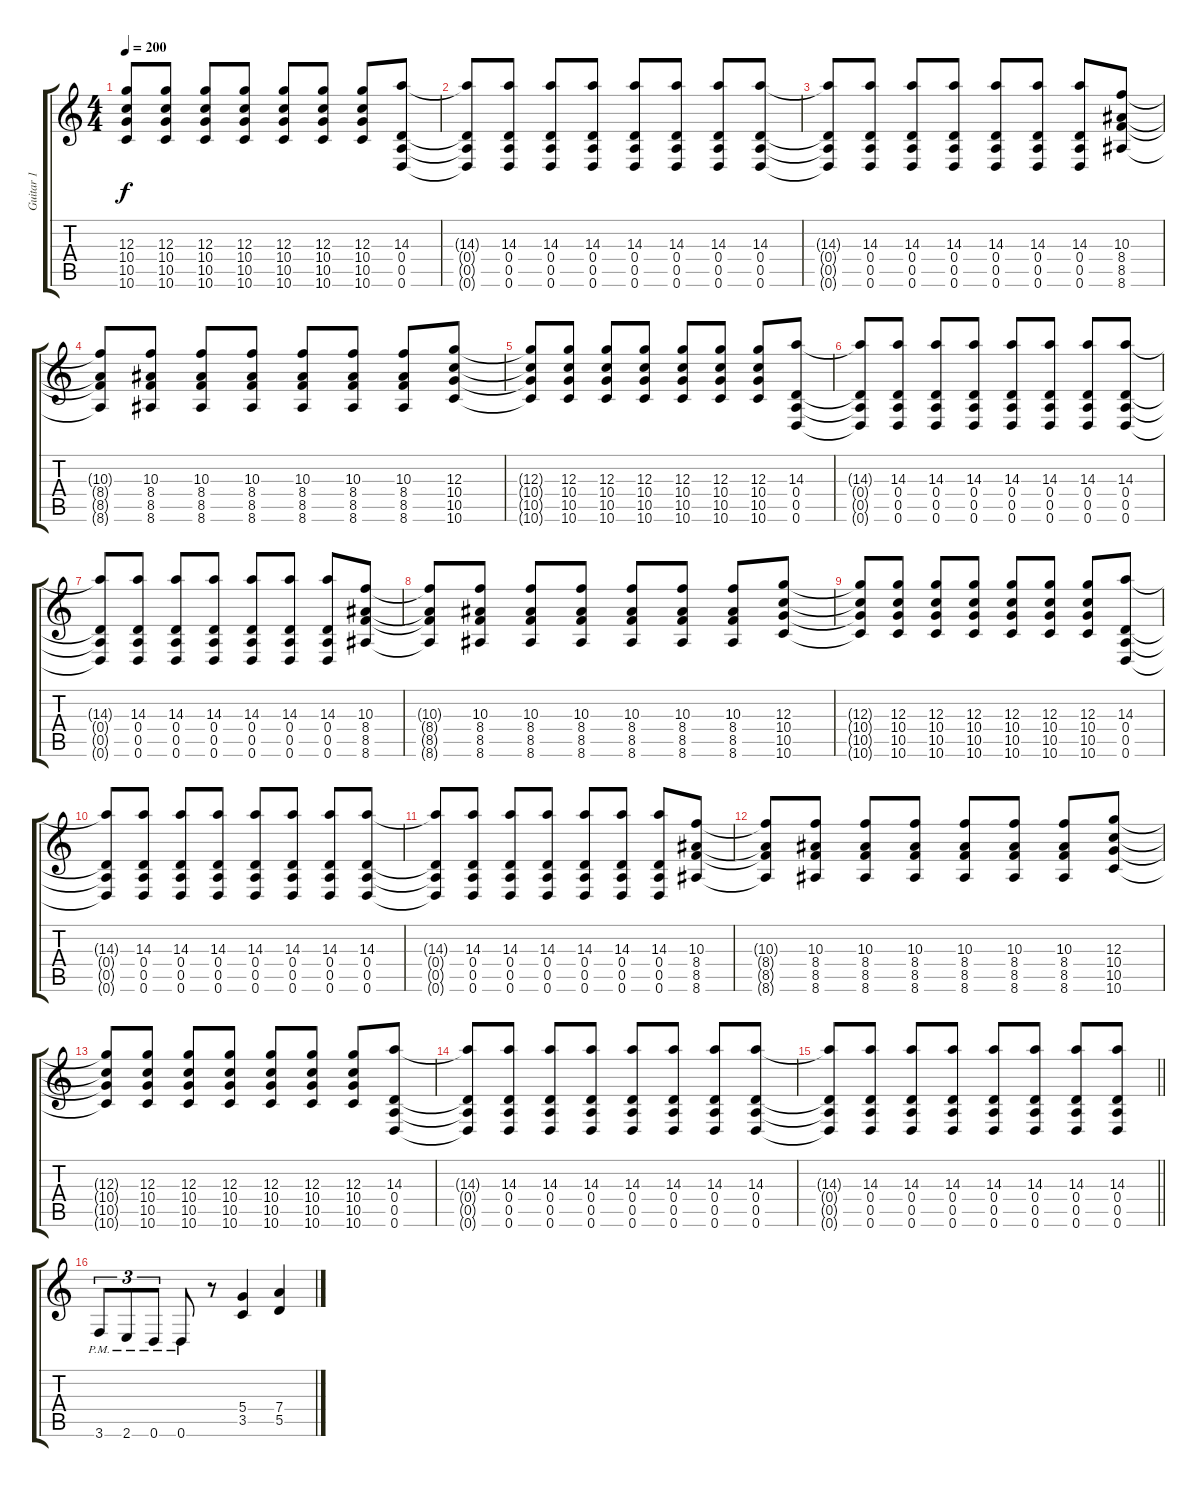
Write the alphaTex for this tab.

\track ("Guitar 1" "Guitar 1") {instrument distortionguitar}
\staff {score tabs}
\tuning (E4 B3 G3 D3 A2 D2) {hide}
\ts (4 4)
\tempo 200
\clef g2
\ks c
(12.3{t} 10.4{t} 10.5{t} 10.6{t}).8{dy f} (12.3 10.4 10.5 10.6).8 (12.3 10.4 10.5 10.6).8 (12.3 10.4 10.5 10.6).8 (12.3 10.4 10.5 10.6).8 (12.3 10.4 10.5 10.6).8 (12.3 10.4 10.5 10.6).8 (14.3 0.4 0.5 0.6).8 |
(14.3{t} 0.4{t} 0.5{t} 0.6{t}).8 (14.3 0.4 0.5 0.6).8 (14.3 0.4 0.5 0.6).8 (14.3 0.4 0.5 0.6).8 (14.3 0.4 0.5 0.6).8 (14.3 0.4 0.5 0.6).8 (14.3 0.4 0.5 0.6).8 (14.3 0.4 0.5 0.6).8 |
(14.3{t} 0.4{t} 0.5{t} 0.6{t}).8 (14.3 0.4 0.5 0.6).8 (14.3 0.4 0.5 0.6).8 (14.3 0.4 0.5 0.6).8 (14.3 0.4 0.5 0.6).8 (14.3 0.4 0.5 0.6).8 (14.3 0.4 0.5 0.6).8 (10.3 8.4 8.5 8.6).8 |
(10.3{t} 8.4{t} 8.5{t} 8.6{t}).8 (10.3 8.4 8.5 8.6).8 (10.3 8.4 8.5 8.6).8 (10.3 8.4 8.5 8.6).8 (10.3 8.4 8.5 8.6).8 (10.3 8.4 8.5 8.6).8 (10.3 8.4 8.5 8.6).8 (12.3 10.4 10.5 10.6).8 |
(12.3{t} 10.4{t} 10.5{t} 10.6{t}).8 (12.3 10.4 10.5 10.6).8 (12.3 10.4 10.5 10.6).8 (12.3 10.4 10.5 10.6).8 (12.3 10.4 10.5 10.6).8 (12.3 10.4 10.5 10.6).8 (12.3 10.4 10.5 10.6).8 (14.3 0.4 0.5 0.6).8 |
(14.3{t} 0.4{t} 0.5{t} 0.6{t}).8 (14.3 0.4 0.5 0.6).8 (14.3 0.4 0.5 0.6).8 (14.3 0.4 0.5 0.6).8 (14.3 0.4 0.5 0.6).8 (14.3 0.4 0.5 0.6).8 (14.3 0.4 0.5 0.6).8 (14.3 0.4 0.5 0.6).8 |
(14.3{t} 0.4{t} 0.5{t} 0.6{t}).8 (14.3 0.4 0.5 0.6).8 (14.3 0.4 0.5 0.6).8 (14.3 0.4 0.5 0.6).8 (14.3 0.4 0.5 0.6).8 (14.3 0.4 0.5 0.6).8 (14.3 0.4 0.5 0.6).8 (10.3 8.4 8.5 8.6).8 |
(10.3{t} 8.4{t} 8.5{t} 8.6{t}).8 (10.3 8.4 8.5 8.6).8 (10.3 8.4 8.5 8.6).8 (10.3 8.4 8.5 8.6).8 (10.3 8.4 8.5 8.6).8 (10.3 8.4 8.5 8.6).8 (10.3 8.4 8.5 8.6).8 (12.3 10.4 10.5 10.6).8 |
(12.3{t} 10.4{t} 10.5{t} 10.6{t}).8 (12.3 10.4 10.5 10.6).8 (12.3 10.4 10.5 10.6).8 (12.3 10.4 10.5 10.6).8 (12.3 10.4 10.5 10.6).8 (12.3 10.4 10.5 10.6).8 (12.3 10.4 10.5 10.6).8 (14.3 0.4 0.5 0.6).8 |
(14.3{t} 0.4{t} 0.5{t} 0.6{t}).8 (14.3 0.4 0.5 0.6).8 (14.3 0.4 0.5 0.6).8 (14.3 0.4 0.5 0.6).8 (14.3 0.4 0.5 0.6).8 (14.3 0.4 0.5 0.6).8 (14.3 0.4 0.5 0.6).8 (14.3 0.4 0.5 0.6).8 |
(14.3{t} 0.4{t} 0.5{t} 0.6{t}).8 (14.3 0.4 0.5 0.6).8 (14.3 0.4 0.5 0.6).8 (14.3 0.4 0.5 0.6).8 (14.3 0.4 0.5 0.6).8 (14.3 0.4 0.5 0.6).8 (14.3 0.4 0.5 0.6).8 (10.3 8.4 8.5 8.6).8 |
(10.3{t} 8.4{t} 8.5{t} 8.6{t}).8 (10.3 8.4 8.5 8.6).8 (10.3 8.4 8.5 8.6).8 (10.3 8.4 8.5 8.6).8 (10.3 8.4 8.5 8.6).8 (10.3 8.4 8.5 8.6).8 (10.3 8.4 8.5 8.6).8 (12.3 10.4 10.5 10.6).8 |
(12.3{t} 10.4{t} 10.5{t} 10.6{t}).8 (12.3 10.4 10.5 10.6).8 (12.3 10.4 10.5 10.6).8 (12.3 10.4 10.5 10.6).8 (12.3 10.4 10.5 10.6).8 (12.3 10.4 10.5 10.6).8 (12.3 10.4 10.5 10.6).8 (14.3 0.4 0.5 0.6).8 |
(14.3{t} 0.4{t} 0.5{t} 0.6{t}).8 (14.3 0.4 0.5 0.6).8 (14.3 0.4 0.5 0.6).8 (14.3 0.4 0.5 0.6).8 (14.3 0.4 0.5 0.6).8 (14.3 0.4 0.5 0.6).8 (14.3 0.4 0.5 0.6).8 (14.3 0.4 0.5 0.6).8 |
\barLineRight lightlight
(14.3{t} 0.4{t} 0.5{t} 0.6{t}).8 (14.3 0.4 0.5 0.6).8 (14.3 0.4 0.5 0.6).8 (14.3 0.4 0.5 0.6).8 (14.3 0.4 0.5 0.6).8 (14.3 0.4 0.5 0.6).8 (14.3 0.4 0.5 0.6).8 (14.3 0.4 0.5 0.6).8 |
3.6{pm}.8{tu (3 2)} 2.6{pm}.8{tu (3 2)} 0.6{pm}.8{tu (3 2)} 0.6{pm}.8 r.8 (5.4 3.5).4 (7.4 5.5).4
